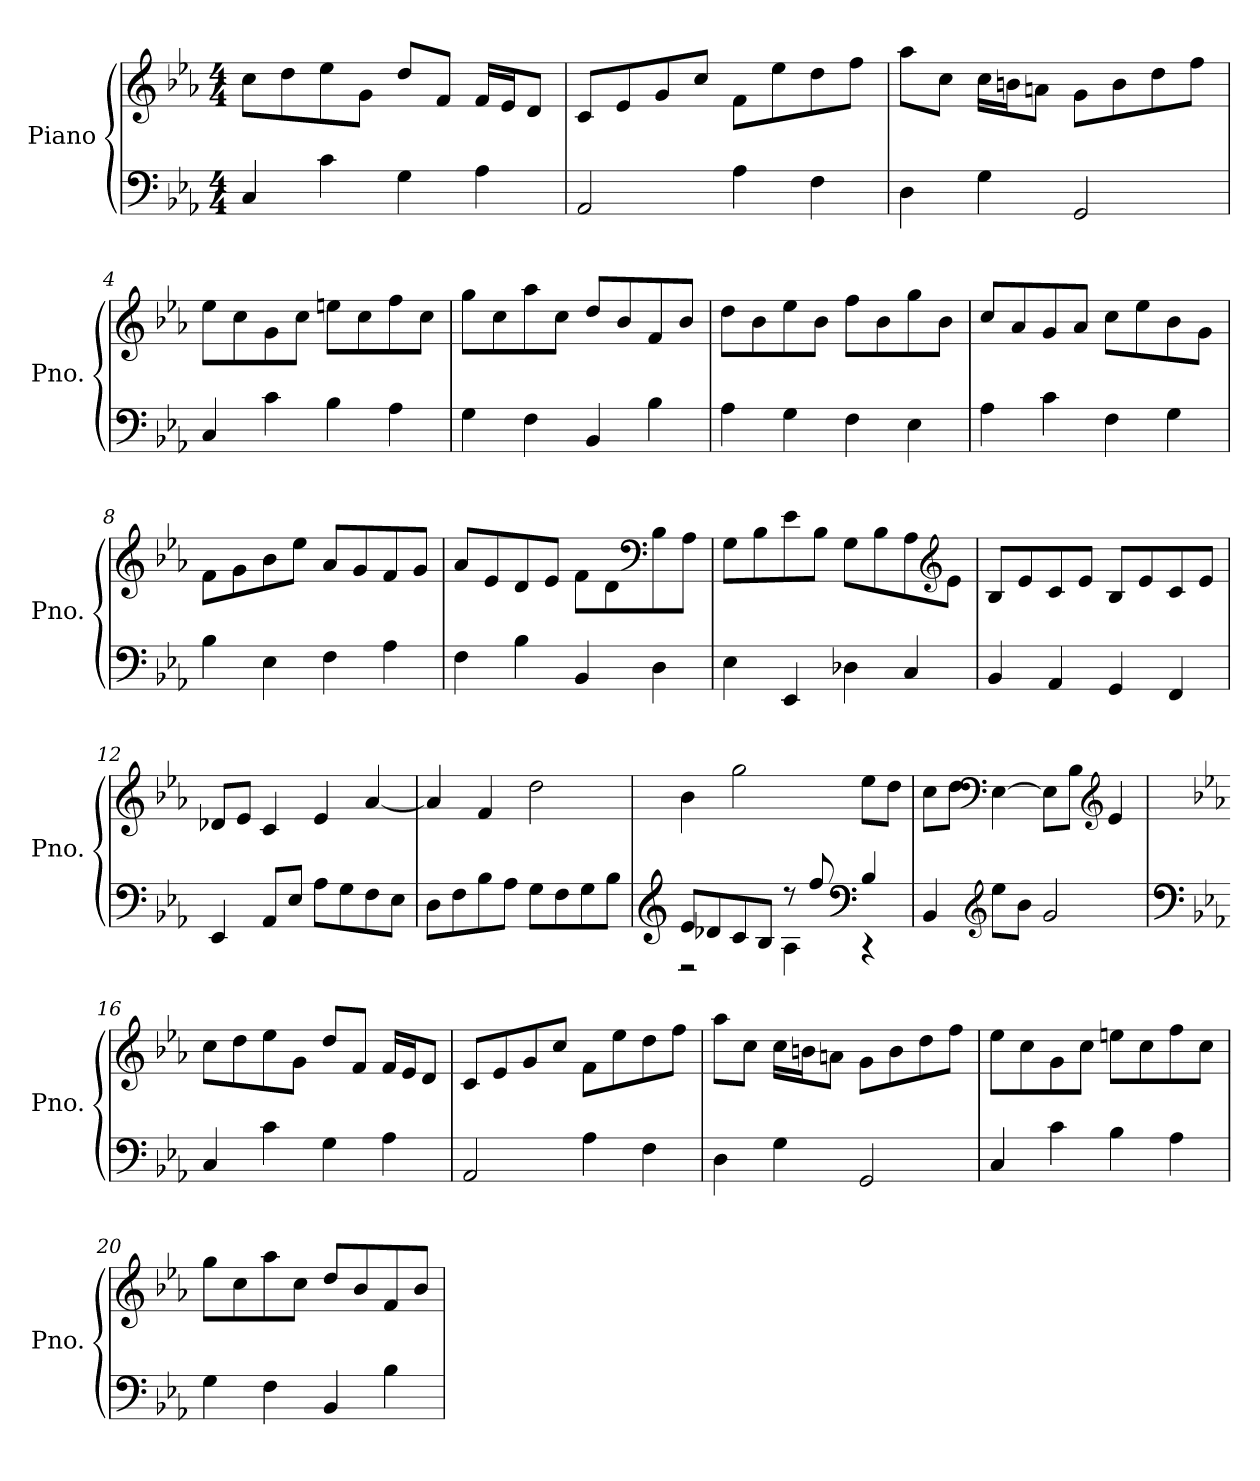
**kern	**kern
*part1	*part1
*staff2	*staff1
*I"Piano	*
*I'Pno.	*
*clefF4	*clefG2
*k[b-e-a-]	*k[b-e-a-]
*M4/4	*M4/4
*MM120	*MM120
=1	=1
4C/	8cc\L
.	8dd\
4c\	8ee-\
.	8g\J
4G\	8dd/L
.	8f/J
4A-\	16f/LL
.	16e-/J
.	8d/J
=2	=2
2AA-/	8c/L
.	8e-/
.	8g/
.	8cc/J
4A-\	8f\L
.	8ee-\
4F\	8dd\
.	8ff\J
=3	=3
4D\	8aa-\L
.	8cc\J
4G\	16cc\LL
.	16bn\J
.	8an\J
2GG/	8g\L
.	8b\
.	8dd\
.	8ff\J
=4	=4
4C/	8ee-\L
.	8cc\
4c\	8g\
.	8cc\J
4B-\	8een\L
.	8cc\
4A-\	8ff\
.	8cc\J
!!LO:LB:g=z
=5	=5
4G\	8gg\L
.	8cc\
4F\	8aa-\
.	8cc\J
4BB-/	8dd/L
.	8b-/
4B-\	8f/
.	8b-/J
=6	=6
4A-\	8dd\L
.	8b-\
4G\	8ee-\
.	8b-\J
4F\	8ff\L
.	8b-\
4E-\	8gg\
.	8b-\J
=7	=7
4A-\	8cc/L
.	8a-/
4c\	8g/
.	8a-/J
4F\	8cc\L
.	8ee-\
4G\	8b-\
.	8g\J
=8	=8
4B-\	8f\L
.	8g\
4E-\	8b-\
.	8ee-\J
4F\	8a-/L
.	8g/
4A-\	8f/
.	8g/J
=9	=9
4F\	8a-/L
.	8e-/
4B-\	8d/
.	8e-/J
4BB-/	8f\L
.	8d\
*	*clefF4
4D\	8B-\
.	8A-\J
!!LO:LB:g=z
=10	=10
4E-\	8G\L
.	8B-\
4EE-/	8e-\
.	8B-\J
4D-X\	8G\L
.	8B-\
4C/	8A-\
*	*clefG2
.	8e-\J
=11	=11
4BB-/	8B-/L
.	8e-/
4AA-/	8c/
.	8e-/J
4GG/	8B-/L
.	8e-/
4FF/	8c/
.	8e-/J
=12	=12
4EE-/	8d-X/L
.	8e-/J
8AA-/L	4c/
8E-/J	.
8A-\L	4e-/
8G\	.
8F\	[4a-/
8E-\J	.
=13	=13
8D\L	4a-/]
8F\	.
8B-\	4f/
8A-\J	.
8G\L	2dd\
8F\	.
8G\	.
8B-\J	.
!!LO:LB:g=z
=14	=14
*clefG2	*
*^	*
8e-/L	2r	4b-\
8d-X/	.	.
8c/	.	2gg\
8B-/J	.	.
8r	4A-\	.
8ff/	.	.
*clefF4	*	*
4B-/	4r	8ee-\L
.	.	8dd\J
*v	*v	*
=15	=15
4BB-/	8cc\L
.	8dd\J
*clefG2	*clefF4
8ee-\L	[4E-\
8b-\J	.
2g/	8E-\L]
.	8B-\J
*	*clefG2
.	4e-/
=16	=16
*clefF4	*
*k[b-e-a-]	*k[b-e-a-]
4C/	8cc\L
.	8dd\
4c\	8ee-\
.	8g\J
4G\	8dd/L
.	8f/J
4A-\	16f/LL
.	16e-/J
.	8d/J
=17	=17
2AA-/	8c/L
.	8e-/
.	8g/
.	8cc/J
4A-\	8f\L
.	8ee-\
4F\	8dd\
.	8ff\J
!!LO:LB:g=z
=18	=18
4D\	8aa-\L
.	8cc\J
4G\	16cc\LL
.	16bn\J
.	8an\J
2GG/	8g\L
.	8b\
.	8dd\
.	8ff\J
=19	=19
4C/	8ee-\L
.	8cc\
4c\	8g\
.	8cc\J
4B-\	8een\L
.	8cc\
4A-\	8ff\
.	8cc\J
=20	=20
4G\	8gg\L
.	8cc\
4F\	8aa-\
.	8cc\J
4BB-/	8dd/L
.	8b-/
4B-\	8f/
.	8b-/J
=	=
*-	*-
